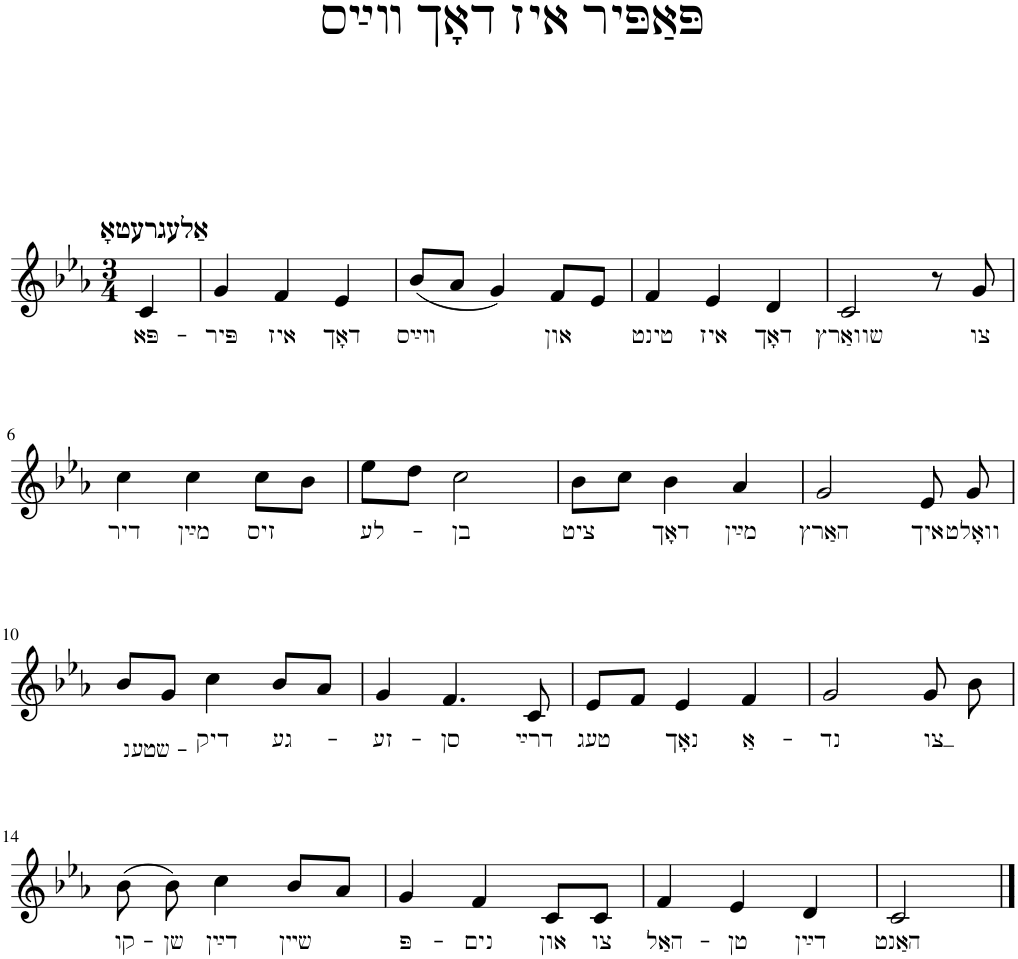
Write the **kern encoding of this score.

**kern	**text
*part1	*part1
*staff1	*staff1
*I"Midi_1	*
*clefG2	*
*k[b-e-a-]	*
*E-:	*
*M3/4	*
=1	=1
!LO:TX:a:B:t=אַלעגרעטאָ	!
!	!LO:LY:b
4c/	פּא-
=2	=2
!	!LO:LY:b
4g/	-פּיר
!	!LO:LY:b
4f/	איז
!	!LO:LY:b
4e-/	דאָך
=3	=3
!	!LO:LY:b
(8b-/L	װײַס
8a-/J	.
4g/)	.
!	!LO:LY:b
8f/L	און
8e-/J	.
=4	=4
!	!LO:LY:b
4f/	טינט
!	!LO:LY:b
4e-/	איז
!	!LO:LY:b
4d/	דאָך
=5	=5
!	!LO:LY:b
2c/	שוואַרץ
8r	.
!	!LO:LY:b
8g/	צו
!!LO:LB:g=z
=6	=6
!	!LO:LY:b
4cc\	דיר
!	!LO:LY:b
4cc\	מײַן
!	!LO:LY:b
8cc\L	זיס
8b-\J	.
=7	=7
!	!LO:LY:b
8ee-\L	לע-
8dd\J	.
!	!LO:LY:b
2cc\	בן
=8	=8
!	!LO:LY:b
8b-\L	ציט
8cc\J	.
!	!LO:LY:b
4b-\	דאָך
!	!LO:LY:b
4a-/	מײַן
=9	=9
!	!LO:LY:b
2g/	האַרץ
!	!LO:LY:b
8e-/	איך
!	!LO:LY:b
8g/	וואָלט
!!LO:LB:g=z
=10	=10
!	!LO:LY:b
8b-/L	שטענ-
8g/J	.
!	!LO:LY:b
4cc\	דיק
!	!LO:LY:b
8b-/L	גע-
8a-/J	.
=11	=11
!	!LO:LY:b
4g/	זע-
!	!LO:LY:b
4.f/	-סן
!	!LO:LY:b
8c/	דרײַ
=12	=12
!	!LO:LY:b
8e-/L	טעג
8f/J	.
!	!LO:LY:b
4e-/	נאָך
!	!LO:LY:b
4f/	אַ-
=13	=13
!	!LO:LY:b
2g/	-נד
!	!LO:LY:b
8g/	צו
8b-\	.
!!LO:LB:g=z
=14	=14
!	!LO:LY:b
(8b-\	קו-
!	!LO:LY:b
8b-\)	-שן
!	!LO:LY:b
4cc\	דײַן
!	!LO:LY:b
8b-/L	שײן
8a-/J	.
=15	=15
!	!LO:LY:b
4g/	פּ-
!	!LO:LY:b
4f/	-נים
!	!LO:LY:b
8c/L	און
!	!LO:LY:b
8c/J	צו
=16	=16
!	!LO:LY:b
4f/	האַל-
!	!LO:LY:b
4e-/	-טן
!	!LO:LY:b
4d/	דײַן
=17	=17
!	!LO:LY:b
2c/	האַנט
==	==
*-	*-
